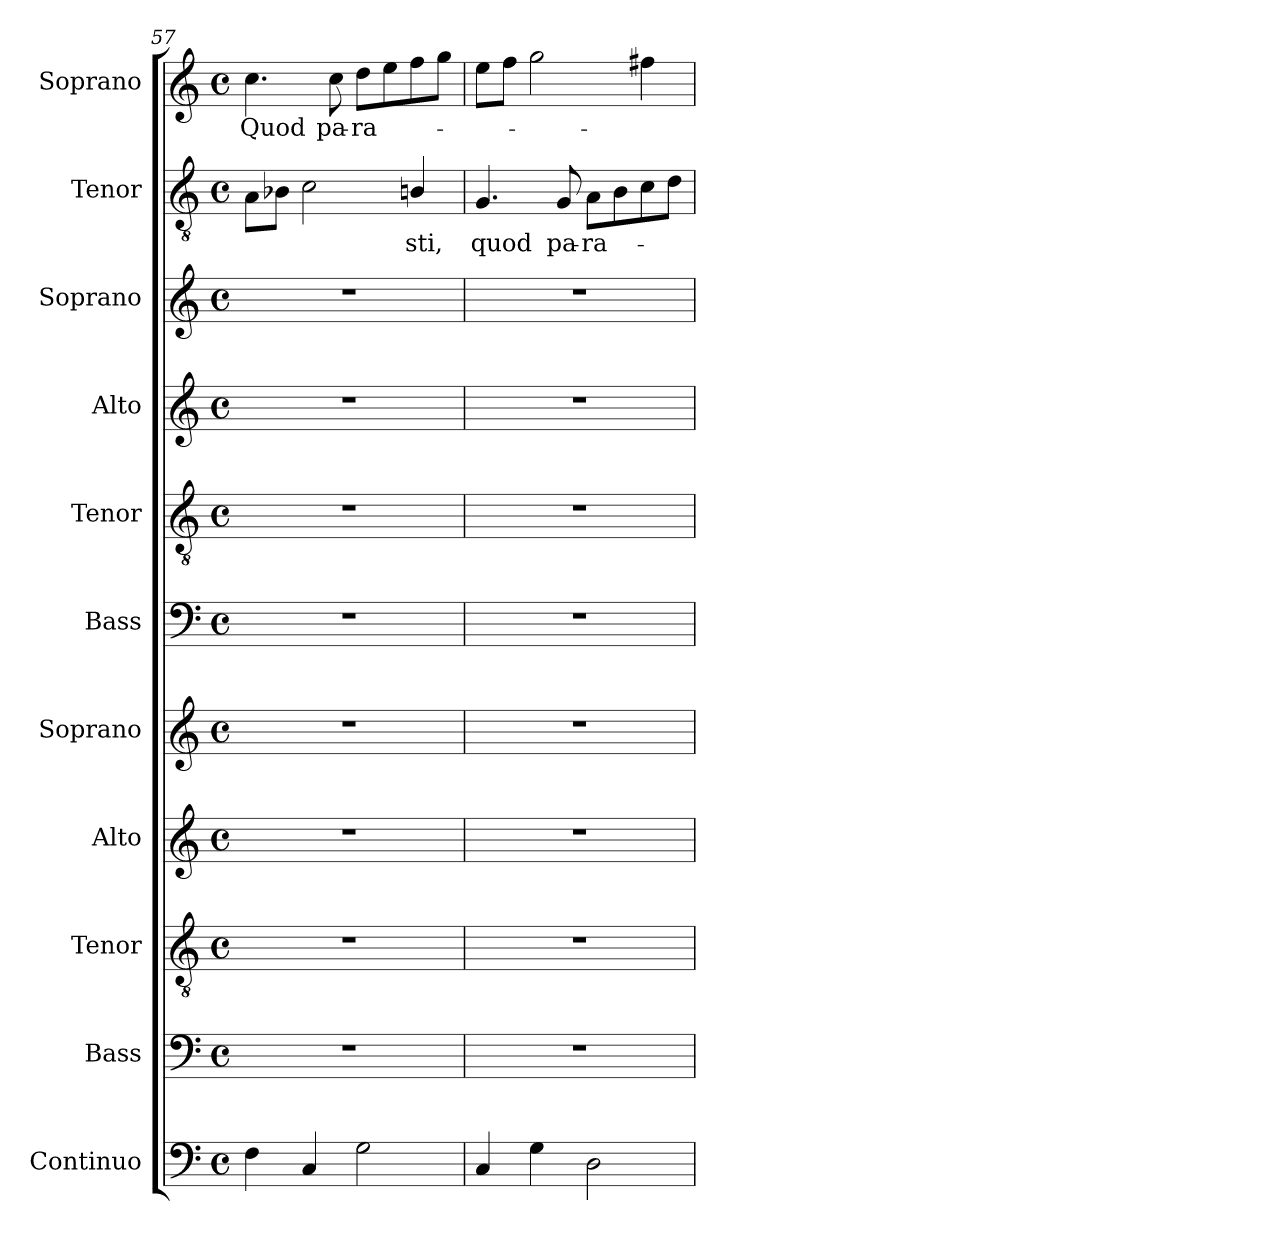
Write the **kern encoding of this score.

**kern	**kern	**kern	**kern	**kern	**kern	**kern	**kern	**kern	**kern	**text	**kern	**text
*part11	*part10	*part9	*part8	*part7	*part6	*part5	*part4	*part3	*part2	*part2	*part1	*part1
*staff11	*staff10	*staff9	*staff8	*staff7	*staff6	*staff5	*staff4	*staff3	*staff2	*staff2	*staff1	*staff1
*I"Continuo	*I"Bass	*I"Tenor	*I"Alto	*I"Soprano	*I"Bass	*I"Tenor	*I"Alto	*I"Soprano	*I"Tenor	*	*I"Soprano	*
*I'Cont.	*I'B.	*I'T.	*I'A.	*I'S.	*I'B.	*I'T.	*I'A.	*I'S.	*I'T.	*	*I'S.	*
!!LO:PB:g=z
*clefF4	*clefF4	*clefGv2	*clefG2	*clefG2	*clefF4	*clefGv2	*clefG2	*clefG2	*clefGv2	*	*clefG2	*
*	*	*ITrd7c12	*	*	*	*ITrd7c12	*	*	*ITrd7c12	*	*	*
*k[]	*k[]	*k[]	*k[]	*k[]	*k[]	*k[]	*k[]	*k[]	*k[]	*	*k[]	*
*C:	*C:	*C:	*C:	*C:	*C:	*C:	*C:	*C:	*C:	*	*C:	*
*M4/4	*M4/4	*M4/4	*M4/4	*M4/4	*M4/4	*M4/4	*M4/4	*M4/4	*M4/4	*	*M4/4	*
*met(c)	*met(c)	*met(c)	*met(c)	*met(c)	*met(c)	*met(c)	*met(c)	*met(c)	*met(c)	*	*met(c)	*
=57	=57	=57	=57	=57	=57	=57	=57	=57	=57	=57	=57	=57
!	!	!	!	!	!	!	!	!	!	!	!	!LO:LY:b:color=#000000
4Fi\	1r	1r	1r	1r	1r	1r	1r	1r	8AAi\L	.	4.cci\	Quod
.	.	.	.	.	.	.	.	.	8BB-i\J	.	.	.
4Ci/	.	.	.	.	.	.	.	.	2Ci\	.	.	.
!	!	!	!	!	!	!	!	!	!	!	!	!LO:LY:b:color=#000000
.	.	.	.	.	.	.	.	.	.	.	8cci\	pa-
!	!	!	!	!	!	!	!	!	!	!	!	!LO:LY:b:color=#000000
2Gi\	.	.	.	.	.	.	.	.	.	.	8ddi\L	-ra-
.	.	.	.	.	.	.	.	.	.	.	8eei\	.
!	!	!	!	!	!	!	!	!	!	!LO:LY:b:color=#000000	!	!
.	.	.	.	.	.	.	.	.	4BBi/	-sti,	8ffi\	.
.	.	.	.	.	.	.	.	.	.	.	8ggi\J	.
=58	=58	=58	=58	=58	=58	=58	=58	=58	=58	=58	=58	=58
!	!	!	!	!	!	!	!	!	!	!LO:LY:b:color=#000000	!	!
4Ci/	1r	1r	1r	1r	1r	1r	1r	1r	4.GGi/	quod	8eei\L	.
.	.	.	.	.	.	.	.	.	.	.	8ffi\J	.
4Gi\	.	.	.	.	.	.	.	.	.	.	2ggi\	.
!	!	!	!	!	!	!	!	!	!	!LO:LY:b:color=#000000	!	!
.	.	.	.	.	.	.	.	.	8GGi/	pa-	.	.
!	!	!	!	!	!	!	!	!	!	!LO:LY:b:color=#000000	!	!
2Di\	.	.	.	.	.	.	.	.	8AAi\L	-ra-	.	.
.	.	.	.	.	.	.	.	.	8BBi\	.	.	.
.	.	.	.	.	.	.	.	.	8Ci\	.	4ff#Xi\	.
.	.	.	.	.	.	.	.	.	8Di\J	.	.	.
=	=	=	=	=	=	=	=	=	=	=	=	=
*-	*-	*-	*-	*-	*-	*-	*-	*-	*-	*-	*-	*-
